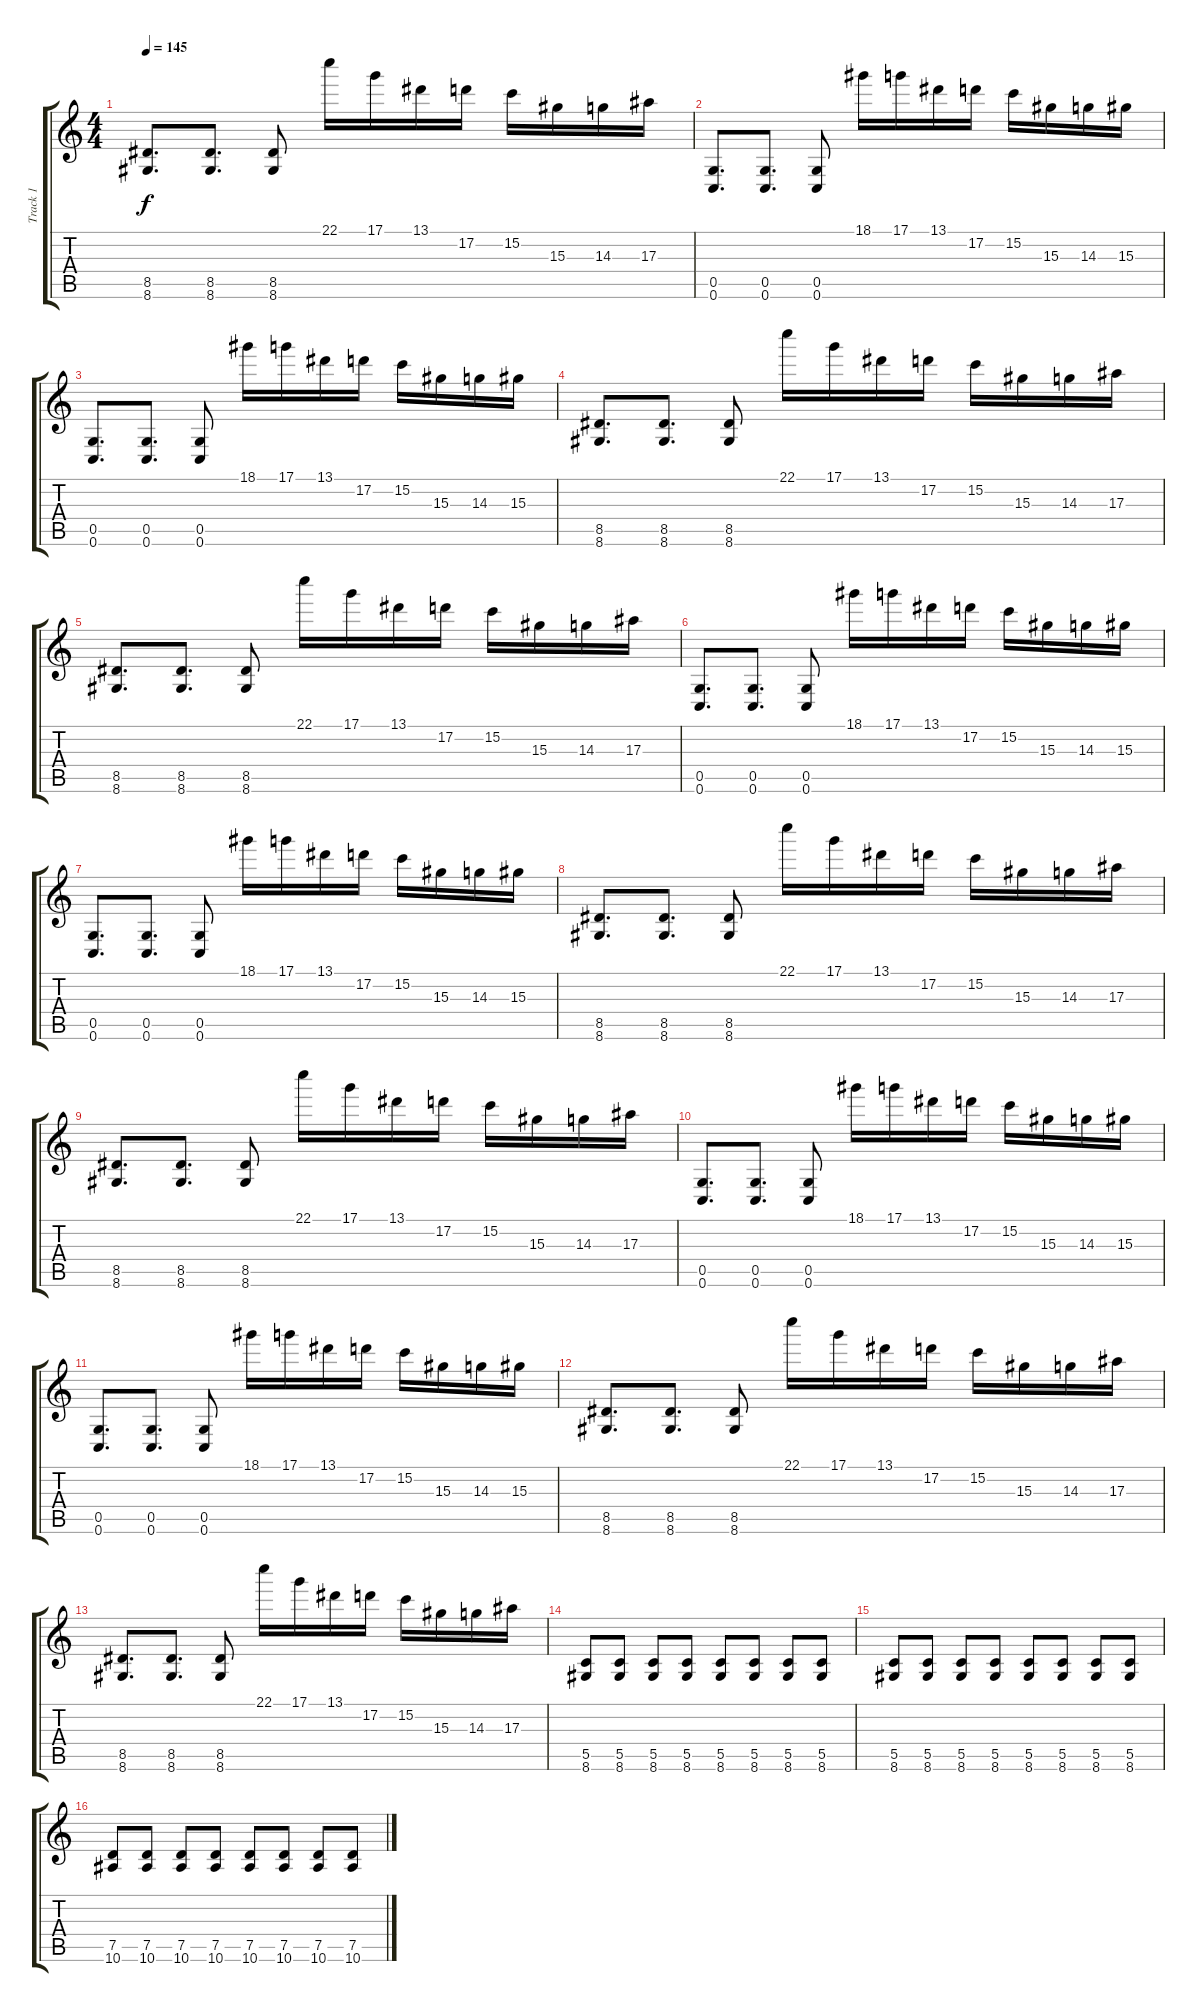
\track ("Track 1" "Track 1") {instrument distortionguitar}
\staff {score tabs}
\tuning (D4 A3 F3 C3 G2 C2) {hide}
\ts (4 4)
\tempo 145
\clef g2
\ks c
(8.5 8.6).8{d dy f} (8.5 8.6).8{d} (8.5 8.6).8 22.1.16 17.1.16 13.1.16 17.2.16 15.2.16 15.3.16 14.3.16 17.3.16 |
(0.5 0.6).8{d} (0.5 0.6).8{d} (0.5 0.6).8 18.1.16 17.1.16 13.1.16 17.2.16 15.2.16 15.3.16 14.3.16 15.3.16 |
(0.5 0.6).8{d} (0.5 0.6).8{d} (0.5 0.6).8 18.1.16 17.1.16 13.1.16 17.2.16 15.2.16 15.3.16 14.3.16 15.3.16 |
(8.5 8.6).8{d} (8.5 8.6).8{d} (8.5 8.6).8 22.1.16 17.1.16 13.1.16 17.2.16 15.2.16 15.3.16 14.3.16 17.3.16 |
(8.5 8.6).8{d} (8.5 8.6).8{d} (8.5 8.6).8 22.1.16 17.1.16 13.1.16 17.2.16 15.2.16 15.3.16 14.3.16 17.3.16 |
(0.5 0.6).8{d} (0.5 0.6).8{d} (0.5 0.6).8 18.1.16 17.1.16 13.1.16 17.2.16 15.2.16 15.3.16 14.3.16 15.3.16 |
(0.5 0.6).8{d} (0.5 0.6).8{d} (0.5 0.6).8 18.1.16 17.1.16 13.1.16 17.2.16 15.2.16 15.3.16 14.3.16 15.3.16 |
(8.5 8.6).8{d} (8.5 8.6).8{d} (8.5 8.6).8 22.1.16 17.1.16 13.1.16 17.2.16 15.2.16 15.3.16 14.3.16 17.3.16 |
(8.5 8.6).8{d} (8.5 8.6).8{d} (8.5 8.6).8 22.1.16 17.1.16 13.1.16 17.2.16 15.2.16 15.3.16 14.3.16 17.3.16 |
(0.5 0.6).8{d} (0.5 0.6).8{d} (0.5 0.6).8 18.1.16 17.1.16 13.1.16 17.2.16 15.2.16 15.3.16 14.3.16 15.3.16 |
(0.5 0.6).8{d} (0.5 0.6).8{d} (0.5 0.6).8 18.1.16 17.1.16 13.1.16 17.2.16 15.2.16 15.3.16 14.3.16 15.3.16 |
(8.5 8.6).8{d} (8.5 8.6).8{d} (8.5 8.6).8 22.1.16 17.1.16 13.1.16 17.2.16 15.2.16 15.3.16 14.3.16 17.3.16 |
(8.5 8.6).8{d} (8.5 8.6).8{d} (8.5 8.6).8 22.1.16 17.1.16 13.1.16 17.2.16 15.2.16 15.3.16 14.3.16 17.3.16 |
(5.5 8.6).8 (5.5 8.6).8 (5.5 8.6).8 (5.5 8.6).8 (5.5 8.6).8 (5.5 8.6).8 (5.5 8.6).8 (5.5 8.6).8 |
(5.5 8.6).8 (5.5 8.6).8 (5.5 8.6).8 (5.5 8.6).8 (5.5 8.6).8 (5.5 8.6).8 (5.5 8.6).8 (5.5 8.6).8 |
(7.5 10.6).8 (7.5 10.6).8 (7.5 10.6).8 (7.5 10.6).8 (7.5 10.6).8 (7.5 10.6).8 (7.5 10.6).8 (7.5 10.6).8
